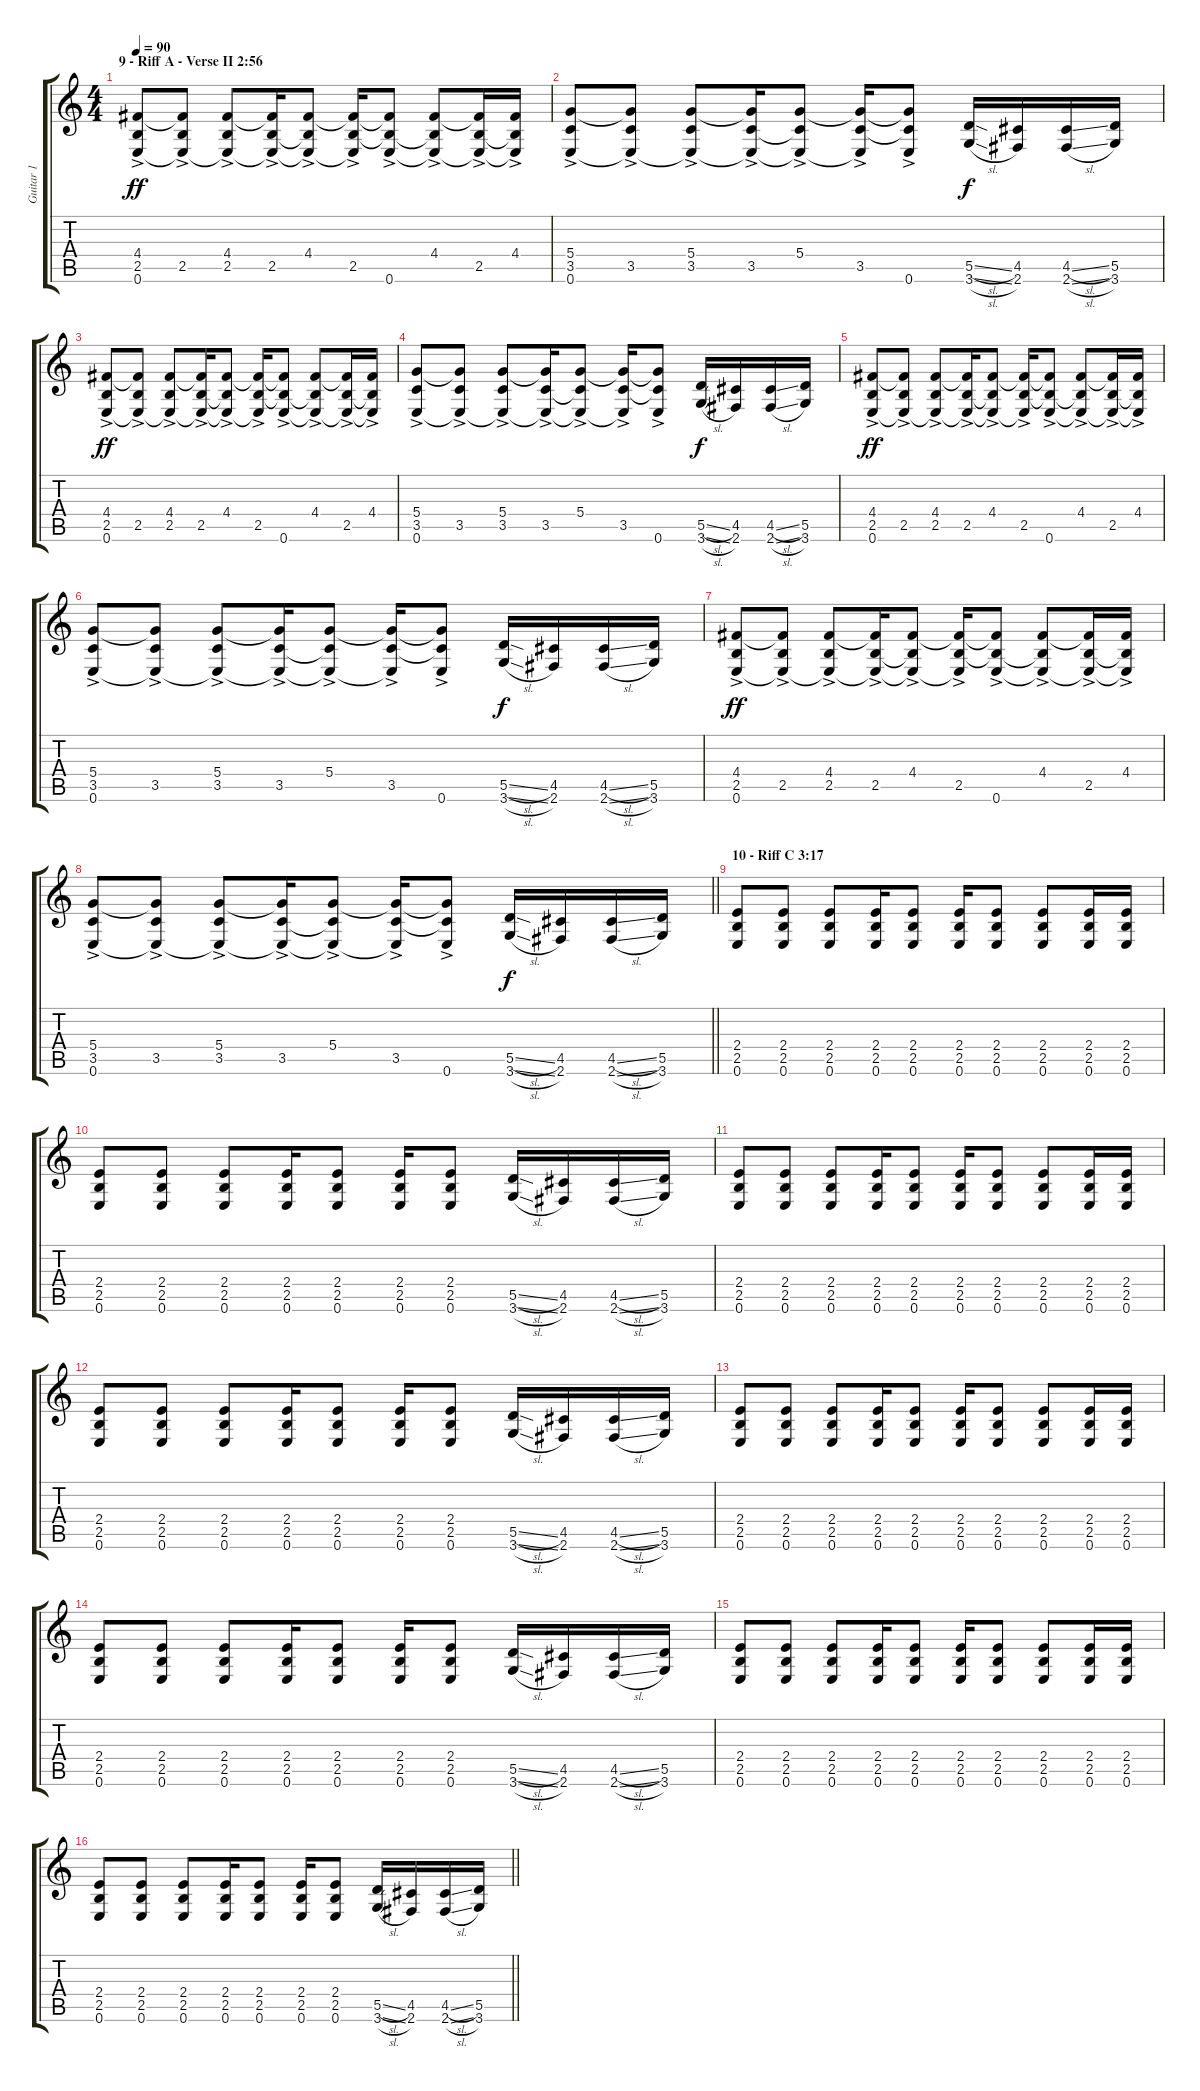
\track ("Guitar 1" "Guitar 1") {instrument distortionguitar}
\staff {score tabs}
\tuning (E4 B3 G3 D3 A2 E2) {hide}
\ts (4 4)
\section ("" "9 - Riff A - Verse II 2:56")
\tempo 90
\clef g2
\ks c
(4.4 2.5 0.6{ac}).8{dy ff} (4.4{t} 2.5{ac} 0.6{t}).8 (4.4{ac} 2.5 0.6{t}).8 (4.4{t} 2.5{ac} 0.6{t}).16 (4.4{ac} 2.5{t} 0.6{t}).8 (4.4{t} 2.5{ac} 0.6{t}).16 (4.4{t} 2.5{t} 0.6{ac}).8 (4.4{ac} 2.5{t} 0.6{t}).8 (4.4{t} 2.5{ac} 0.6{t}).16 (4.4{ac} 2.5{t} 0.6{t}).16 |
(5.4 3.5 0.6{ac}).8 (5.4{t} 3.5{ac} 0.6{t}).8 (5.4{ac} 3.5 0.6{t}).8 (5.4{t} 3.5{ac} 0.6{t}).16 (5.4{ac} 3.5{t} 0.6{t}).8 (5.4{t} 3.5{ac} 0.6{t}).16 (5.4{t} 3.5{t} 0.6{ac}).8 (5.5{sl} 3.6{sl}).16{dy f} (4.5 2.6).16 (4.5{sl} 2.6{sl}).16 (5.5 3.6).16 |
(4.4 2.5 0.6{ac}).8{dy ff} (4.4{t} 2.5{ac} 0.6{t}).8 (4.4{ac} 2.5 0.6{t}).8 (4.4{t} 2.5{ac} 0.6{t}).16 (4.4{ac} 2.5{t} 0.6{t}).8 (4.4{t} 2.5{ac} 0.6{t}).16 (4.4{t} 2.5{t} 0.6{ac}).8 (4.4{ac} 2.5{t} 0.6{t}).8 (4.4{t} 2.5{ac} 0.6{t}).16 (4.4{ac} 2.5{t} 0.6{t}).16 |
(5.4 3.5 0.6{ac}).8 (5.4{t} 3.5{ac} 0.6{t}).8 (5.4{ac} 3.5 0.6{t}).8 (5.4{t} 3.5{ac} 0.6{t}).16 (5.4{ac} 3.5{t} 0.6{t}).8 (5.4{t} 3.5{ac} 0.6{t}).16 (5.4{t} 3.5{t} 0.6{ac}).8 (5.5{sl} 3.6{sl}).16{dy f} (4.5 2.6).16 (4.5{sl} 2.6{sl}).16 (5.5 3.6).16 |
(4.4 2.5 0.6{ac}).8{dy ff} (4.4{t} 2.5{ac} 0.6{t}).8 (4.4{ac} 2.5 0.6{t}).8 (4.4{t} 2.5{ac} 0.6{t}).16 (4.4{ac} 2.5{t} 0.6{t}).8 (4.4{t} 2.5{ac} 0.6{t}).16 (4.4{t} 2.5{t} 0.6{ac}).8 (4.4{ac} 2.5{t} 0.6{t}).8 (4.4{t} 2.5{ac} 0.6{t}).16 (4.4{ac} 2.5{t} 0.6{t}).16 |
(5.4 3.5 0.6{ac}).8 (5.4{t} 3.5{ac} 0.6{t}).8 (5.4{ac} 3.5 0.6{t}).8 (5.4{t} 3.5{ac} 0.6{t}).16 (5.4{ac} 3.5{t} 0.6{t}).8 (5.4{t} 3.5{ac} 0.6{t}).16 (5.4{t} 3.5{t} 0.6{ac}).8 (5.5{sl} 3.6{sl}).16{dy f} (4.5 2.6).16 (4.5{sl} 2.6{sl}).16 (5.5 3.6).16 |
(4.4 2.5 0.6{ac}).8{dy ff} (4.4{t} 2.5{ac} 0.6{t}).8 (4.4{ac} 2.5 0.6{t}).8 (4.4{t} 2.5{ac} 0.6{t}).16 (4.4{ac} 2.5{t} 0.6{t}).8 (4.4{t} 2.5{ac} 0.6{t}).16 (4.4{t} 2.5{t} 0.6{ac}).8 (4.4{ac} 2.5{t} 0.6{t}).8 (4.4{t} 2.5{ac} 0.6{t}).16 (4.4{ac} 2.5{t} 0.6{t}).16 |
\barLineRight lightlight
(5.4 3.5 0.6{ac}).8 (5.4{t} 3.5{ac} 0.6{t}).8 (5.4{ac} 3.5 0.6{t}).8 (5.4{t} 3.5{ac} 0.6{t}).16 (5.4{ac} 3.5{t} 0.6{t}).8 (5.4{t} 3.5{ac} 0.6{t}).16 (5.4{t} 3.5{t} 0.6{ac}).8 (5.5{sl} 3.6{sl}).16{dy f} (4.5 2.6).16 (4.5{sl} 2.6{sl}).16 (5.5 3.6).16 |
\section ("" "10 - Riff C 3:17")
(2.4 2.5 0.6).8 (2.4 2.5 0.6).8 (2.4 2.5 0.6).8 (2.4 2.5 0.6).16 (2.4 2.5 0.6).8 (2.4 2.5 0.6).16 (2.4 2.5 0.6).8 (2.4 2.5 0.6).8 (2.4 2.5 0.6).16 (2.4 2.5 0.6).16 |
(2.4 2.5 0.6).8 (2.4 2.5 0.6).8 (2.4 2.5 0.6).8 (2.4 2.5 0.6).16 (2.4 2.5 0.6).8 (2.4 2.5 0.6).16 (2.4 2.5 0.6).8 (5.5{sl} 3.6{sl}).16 (4.5 2.6).16 (4.5{sl} 2.6{sl}).16 (5.5 3.6).16 |
(2.4 2.5 0.6).8 (2.4 2.5 0.6).8 (2.4 2.5 0.6).8 (2.4 2.5 0.6).16 (2.4 2.5 0.6).8 (2.4 2.5 0.6).16 (2.4 2.5 0.6).8 (2.4 2.5 0.6).8 (2.4 2.5 0.6).16 (2.4 2.5 0.6).16 |
(2.4 2.5 0.6).8 (2.4 2.5 0.6).8 (2.4 2.5 0.6).8 (2.4 2.5 0.6).16 (2.4 2.5 0.6).8 (2.4 2.5 0.6).16 (2.4 2.5 0.6).8 (5.5{sl} 3.6{sl}).16 (4.5 2.6).16 (4.5{sl} 2.6{sl}).16 (5.5 3.6).16 |
(2.4 2.5 0.6).8 (2.4 2.5 0.6).8 (2.4 2.5 0.6).8 (2.4 2.5 0.6).16 (2.4 2.5 0.6).8 (2.4 2.5 0.6).16 (2.4 2.5 0.6).8 (2.4 2.5 0.6).8 (2.4 2.5 0.6).16 (2.4 2.5 0.6).16 |
(2.4 2.5 0.6).8 (2.4 2.5 0.6).8 (2.4 2.5 0.6).8 (2.4 2.5 0.6).16 (2.4 2.5 0.6).8 (2.4 2.5 0.6).16 (2.4 2.5 0.6).8 (5.5{sl} 3.6{sl}).16 (4.5 2.6).16 (4.5{sl} 2.6{sl}).16 (5.5 3.6).16 |
(2.4 2.5 0.6).8 (2.4 2.5 0.6).8 (2.4 2.5 0.6).8 (2.4 2.5 0.6).16 (2.4 2.5 0.6).8 (2.4 2.5 0.6).16 (2.4 2.5 0.6).8 (2.4 2.5 0.6).8 (2.4 2.5 0.6).16 (2.4 2.5 0.6).16 |
\barLineRight lightlight
(2.4 2.5 0.6).8 (2.4 2.5 0.6).8 (2.4 2.5 0.6).8 (2.4 2.5 0.6).16 (2.4 2.5 0.6).8 (2.4 2.5 0.6).16 (2.4 2.5 0.6).8 (5.5{sl} 3.6{sl}).16 (4.5 2.6).16 (4.5{sl} 2.6{sl}).16 (5.5 3.6).16
